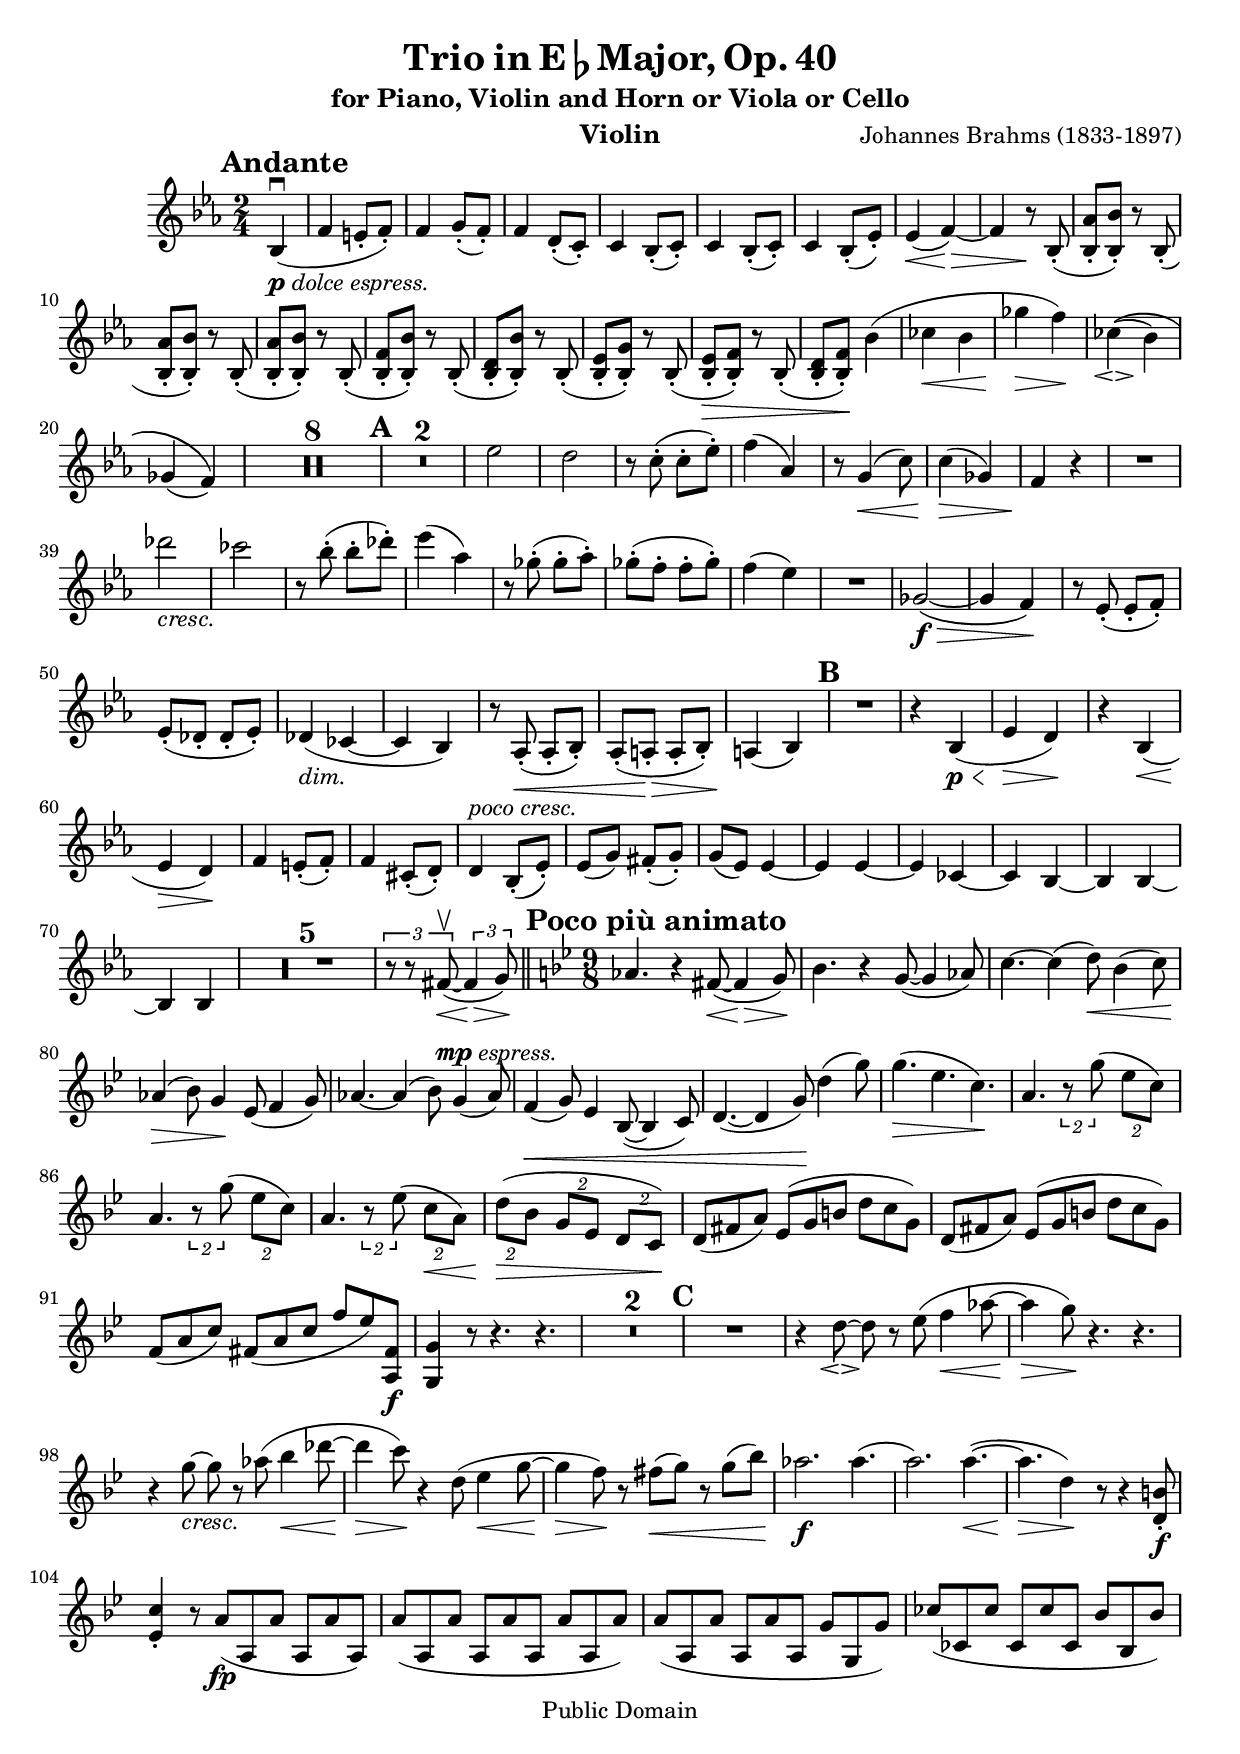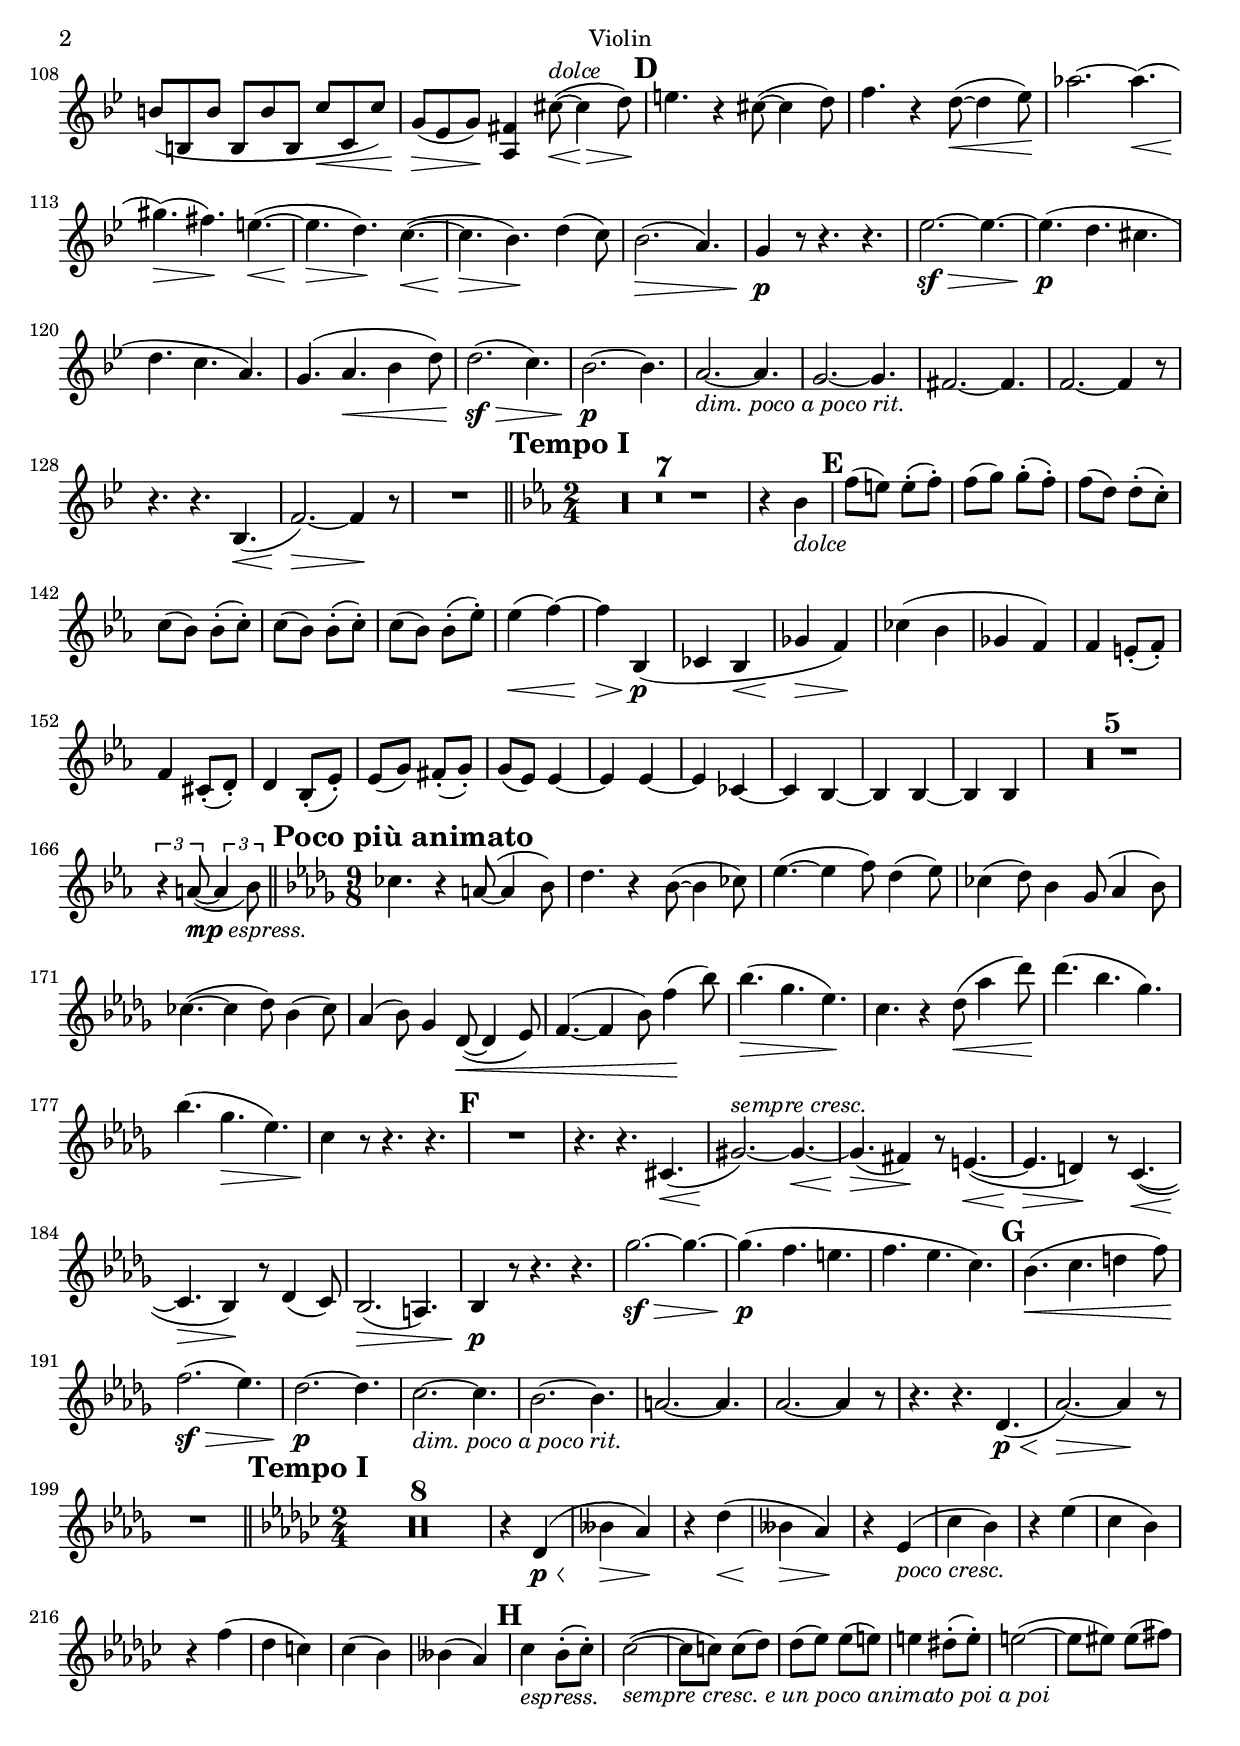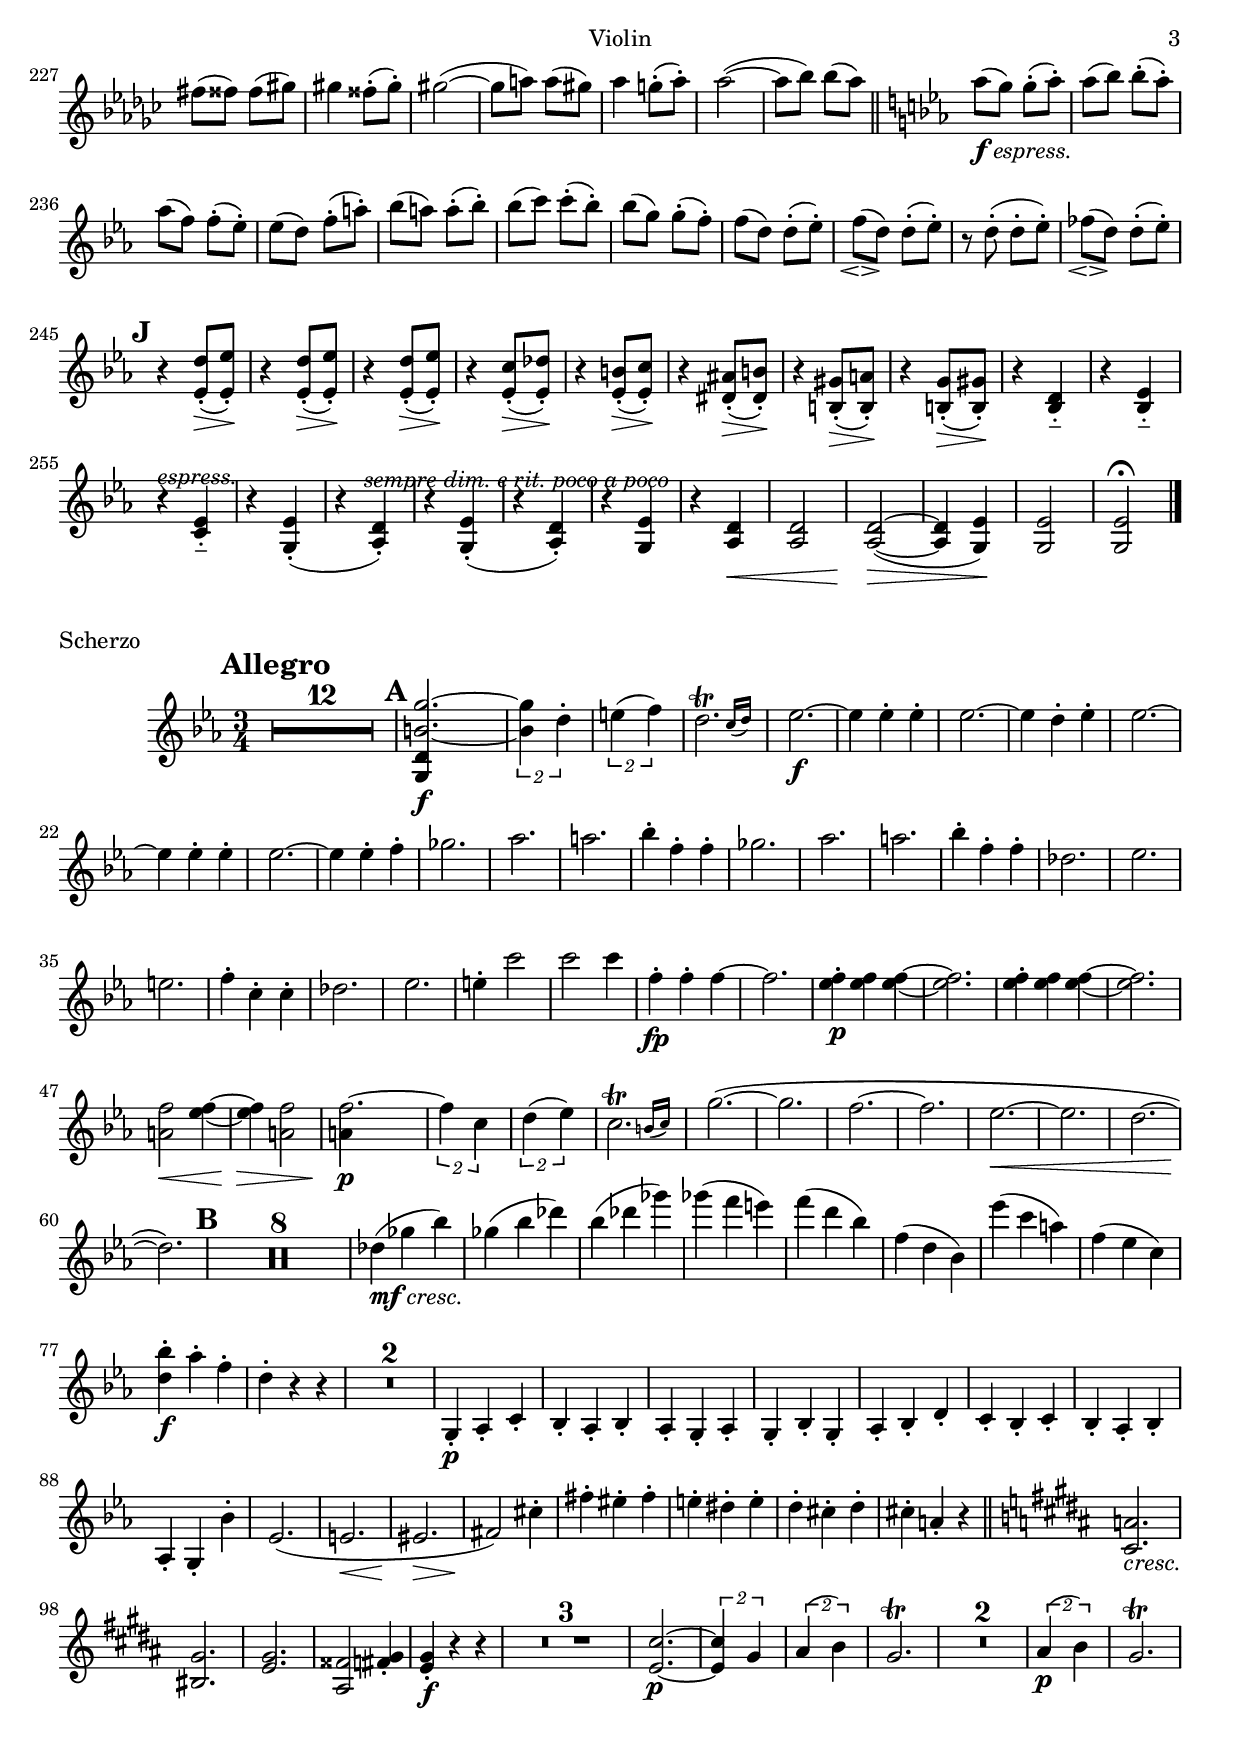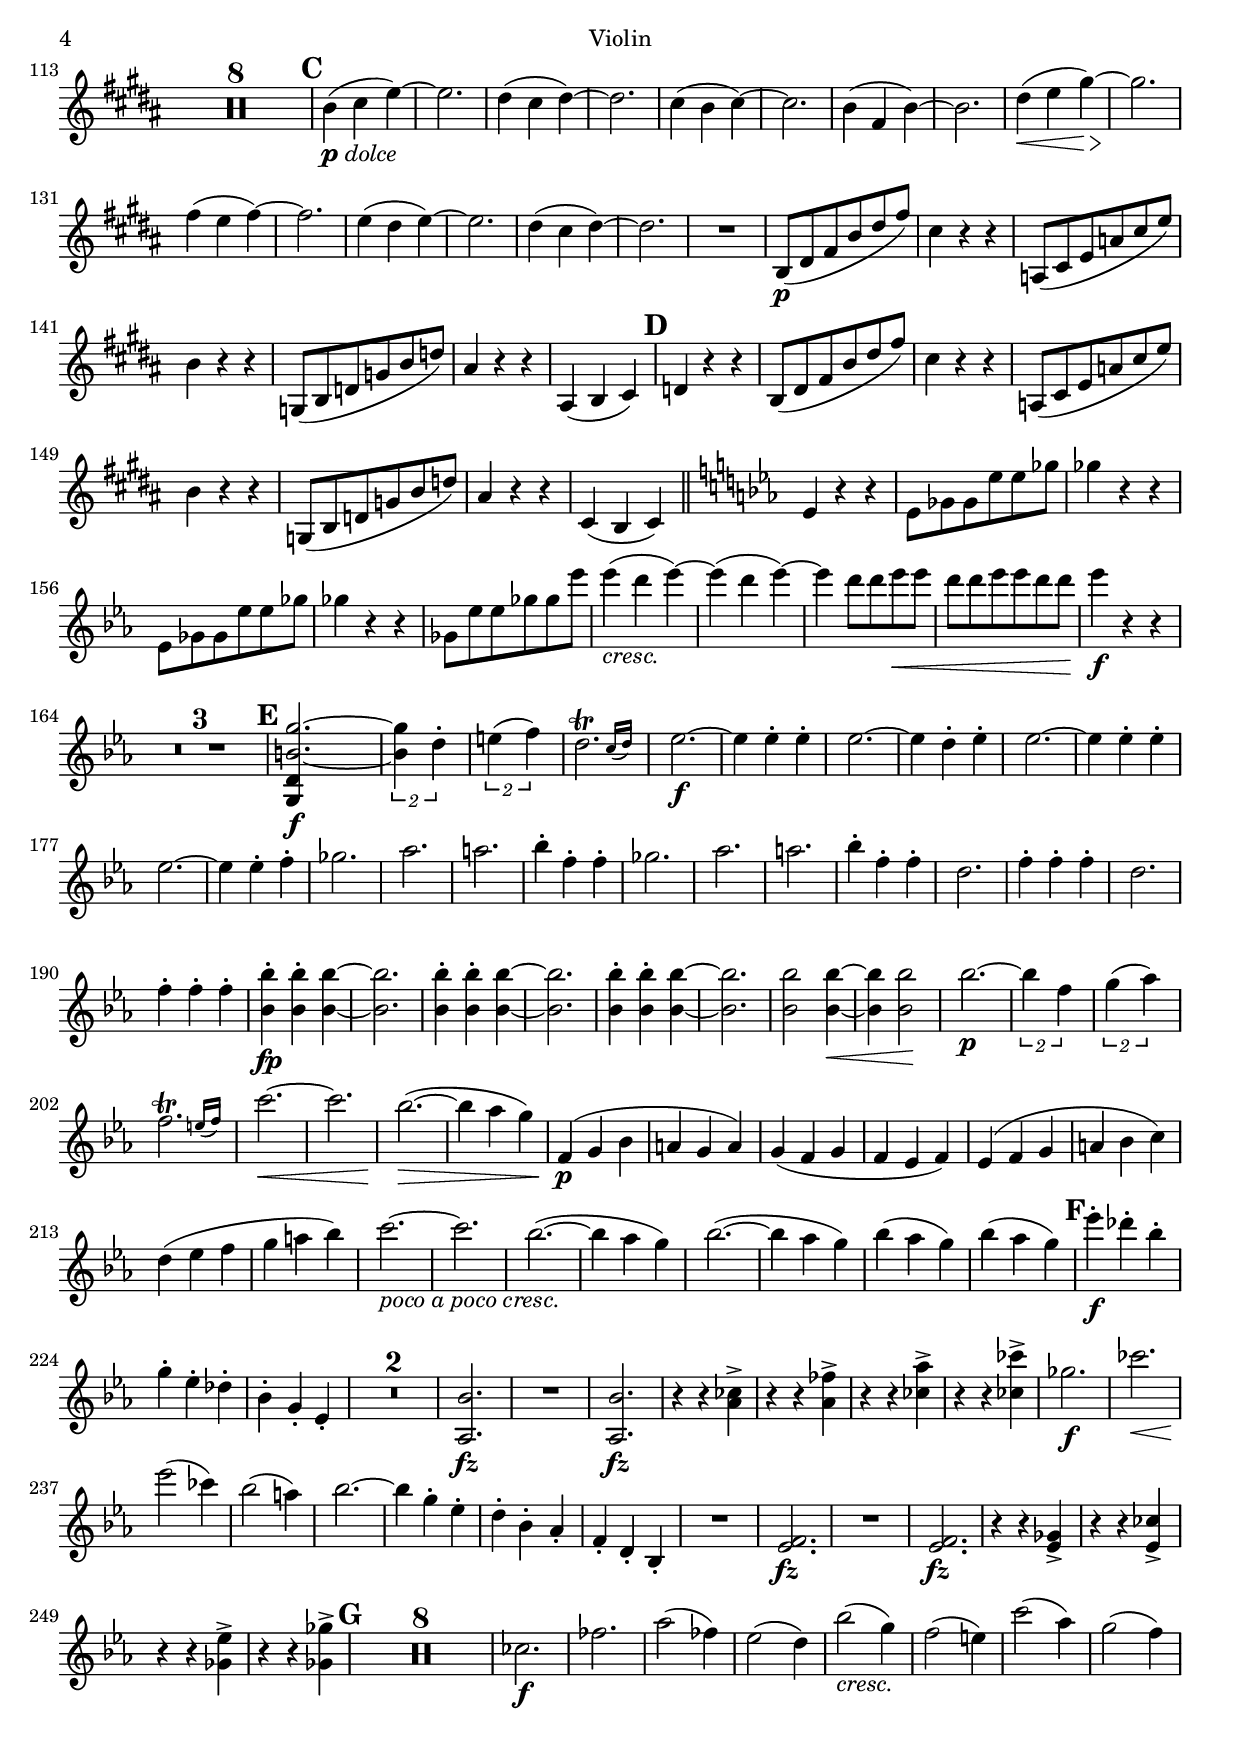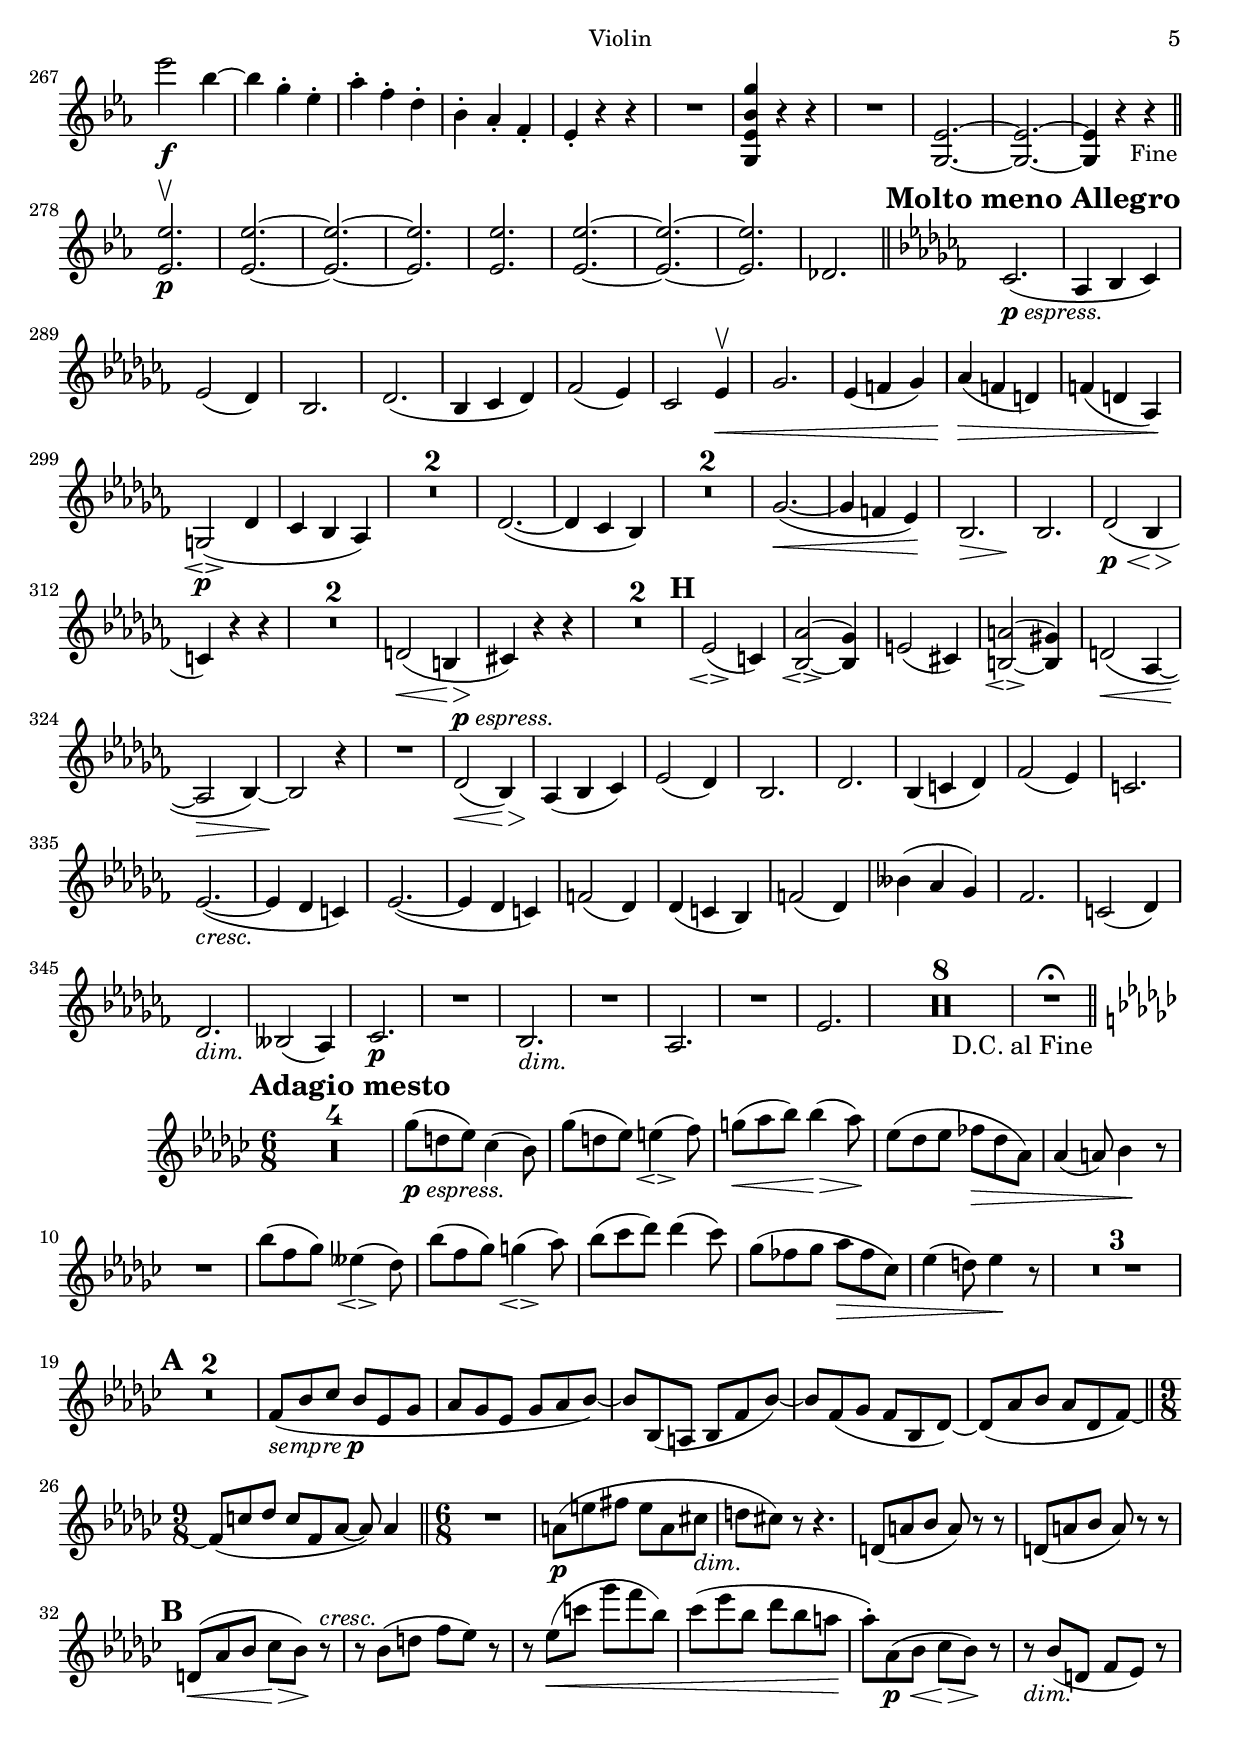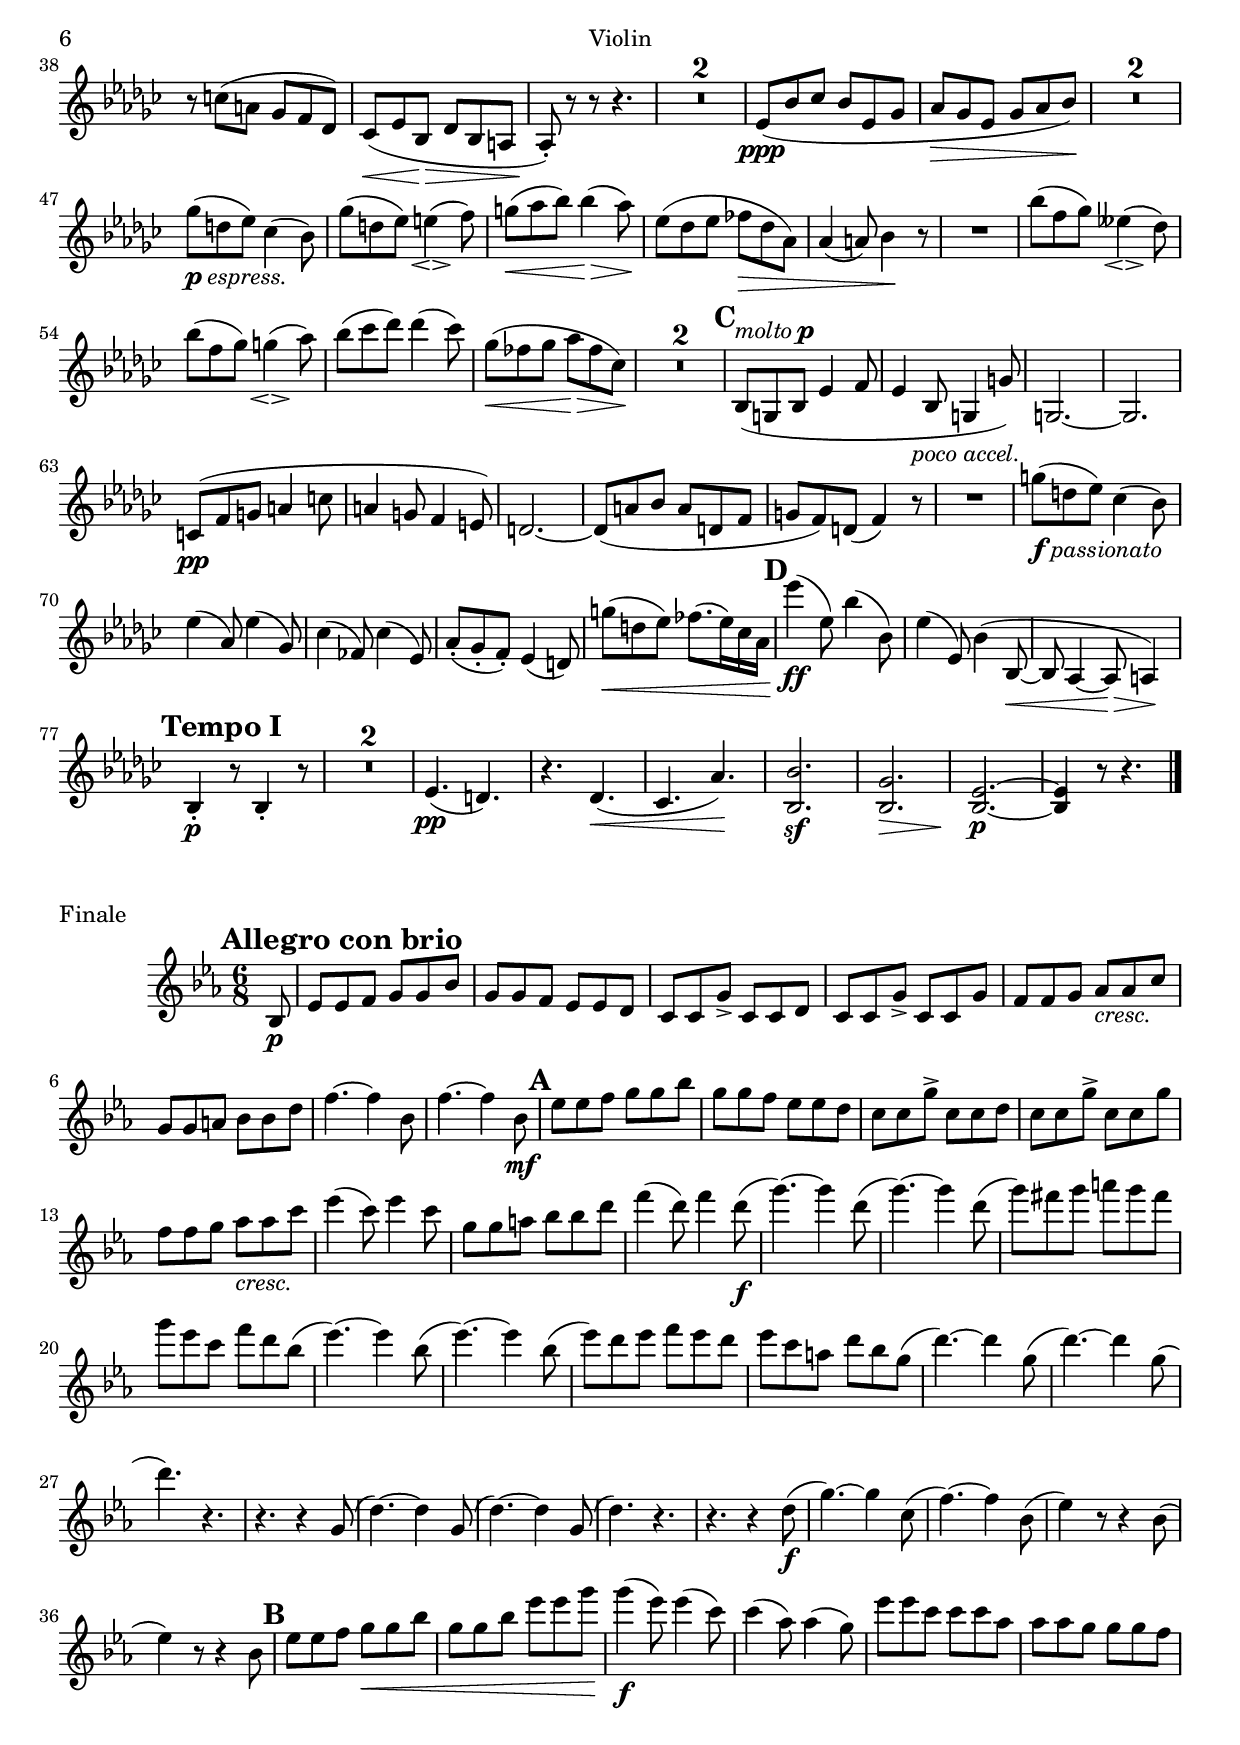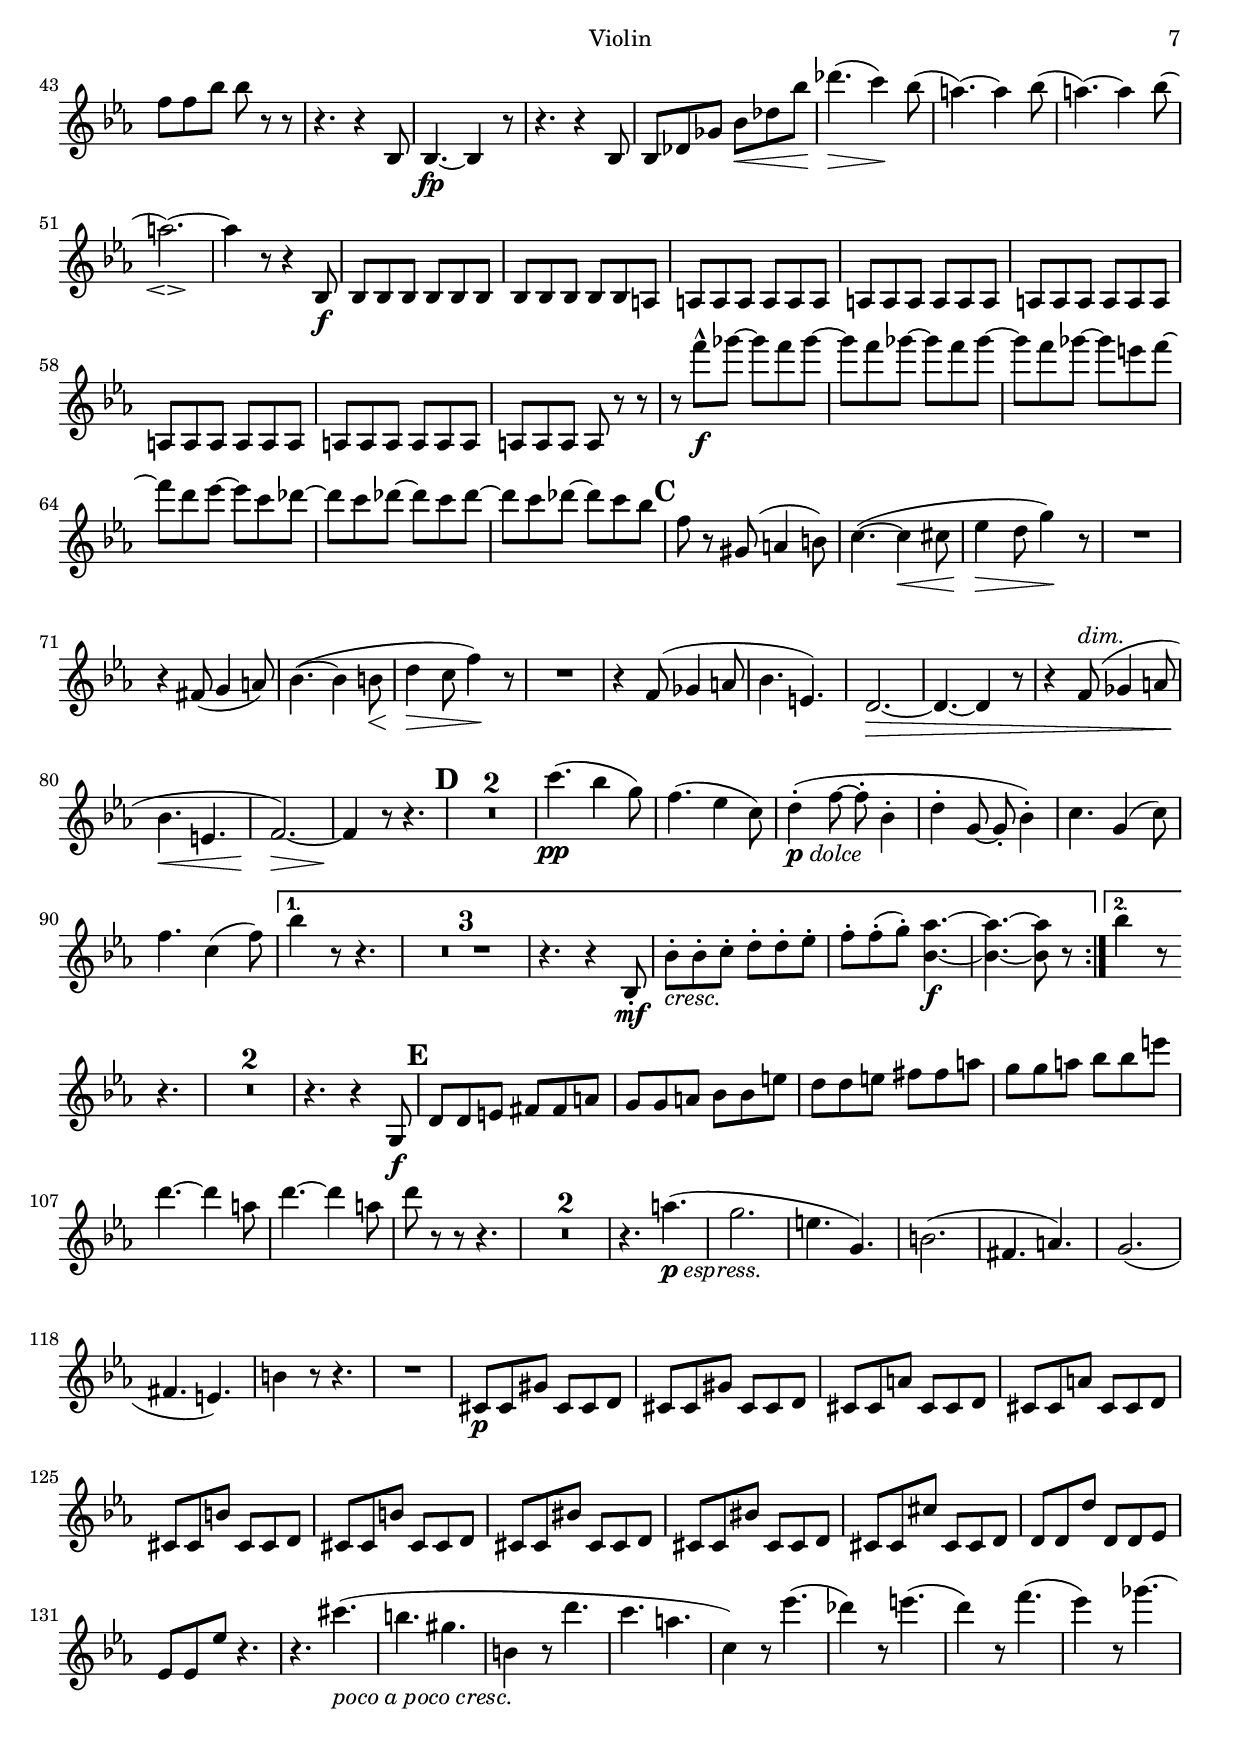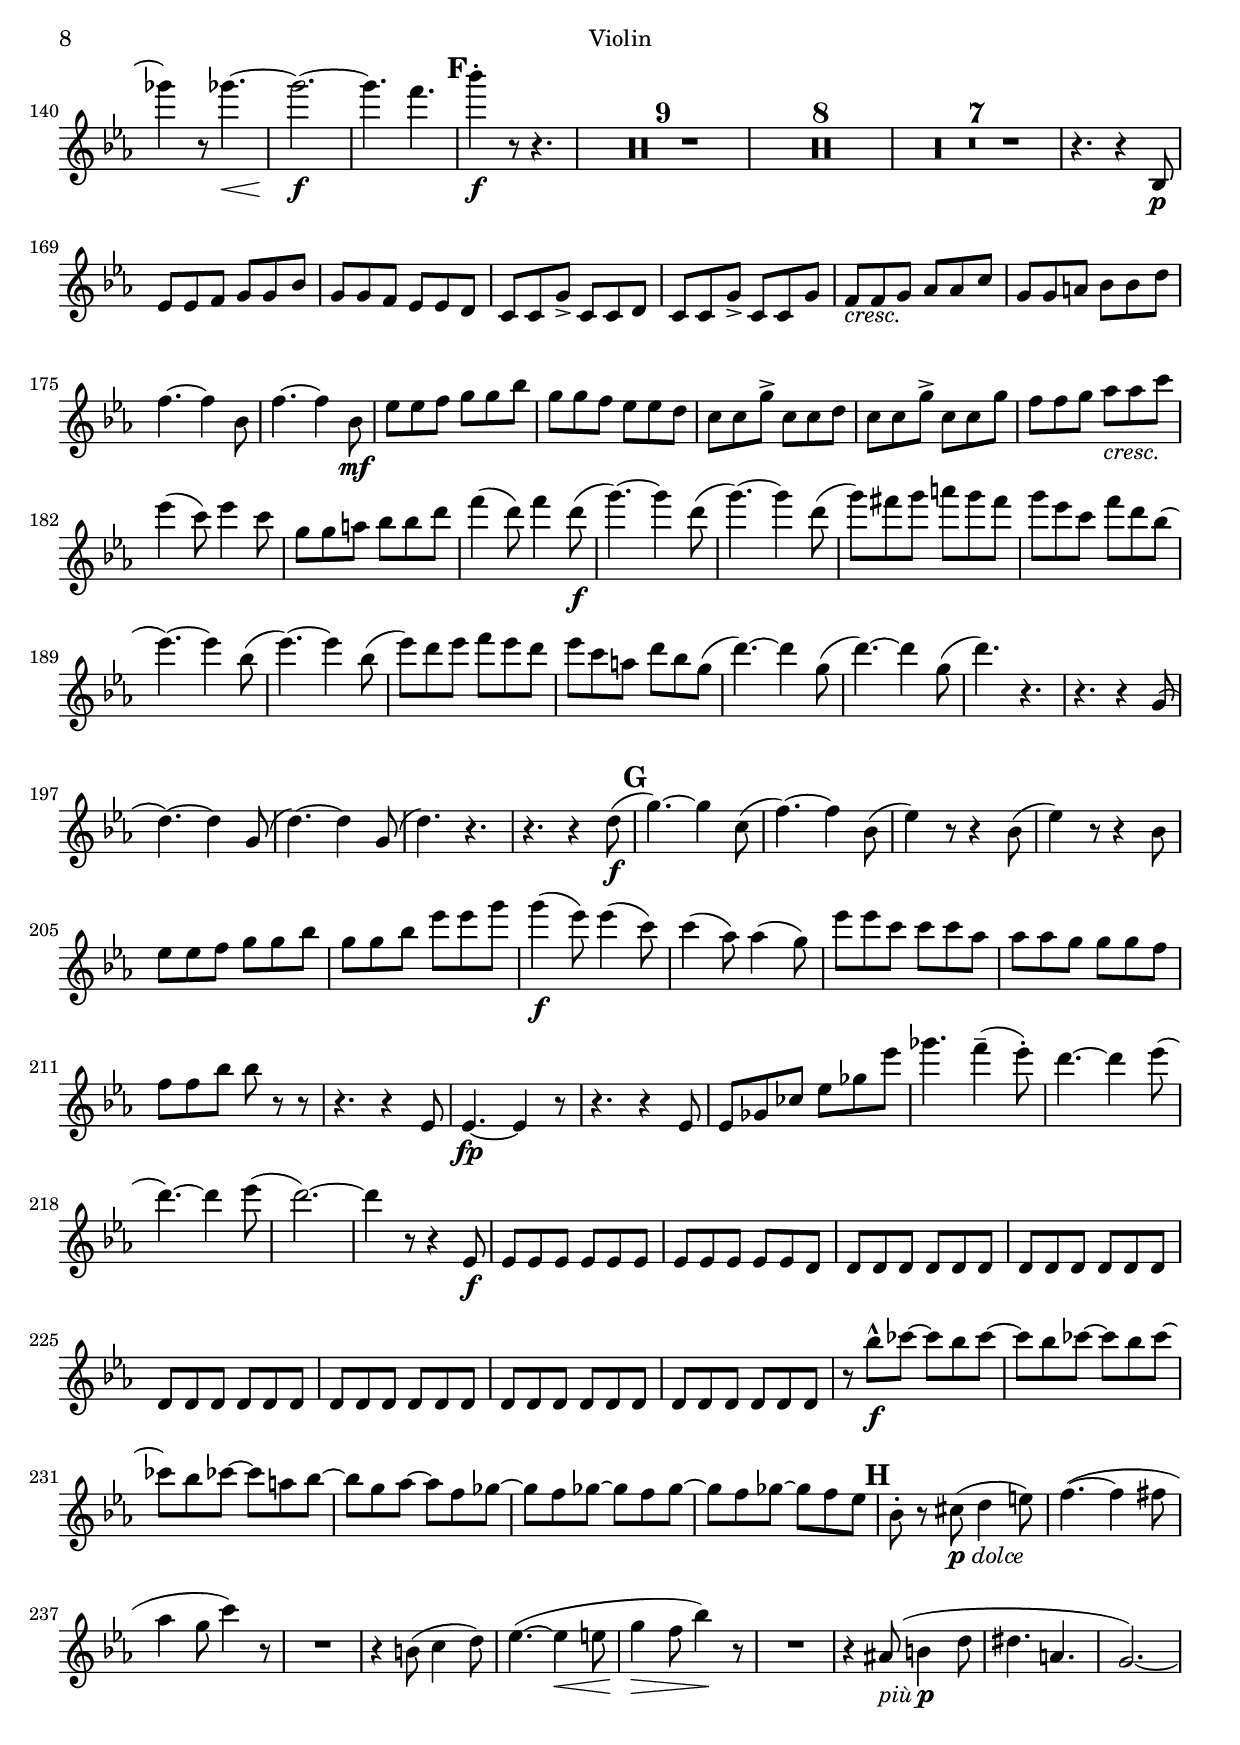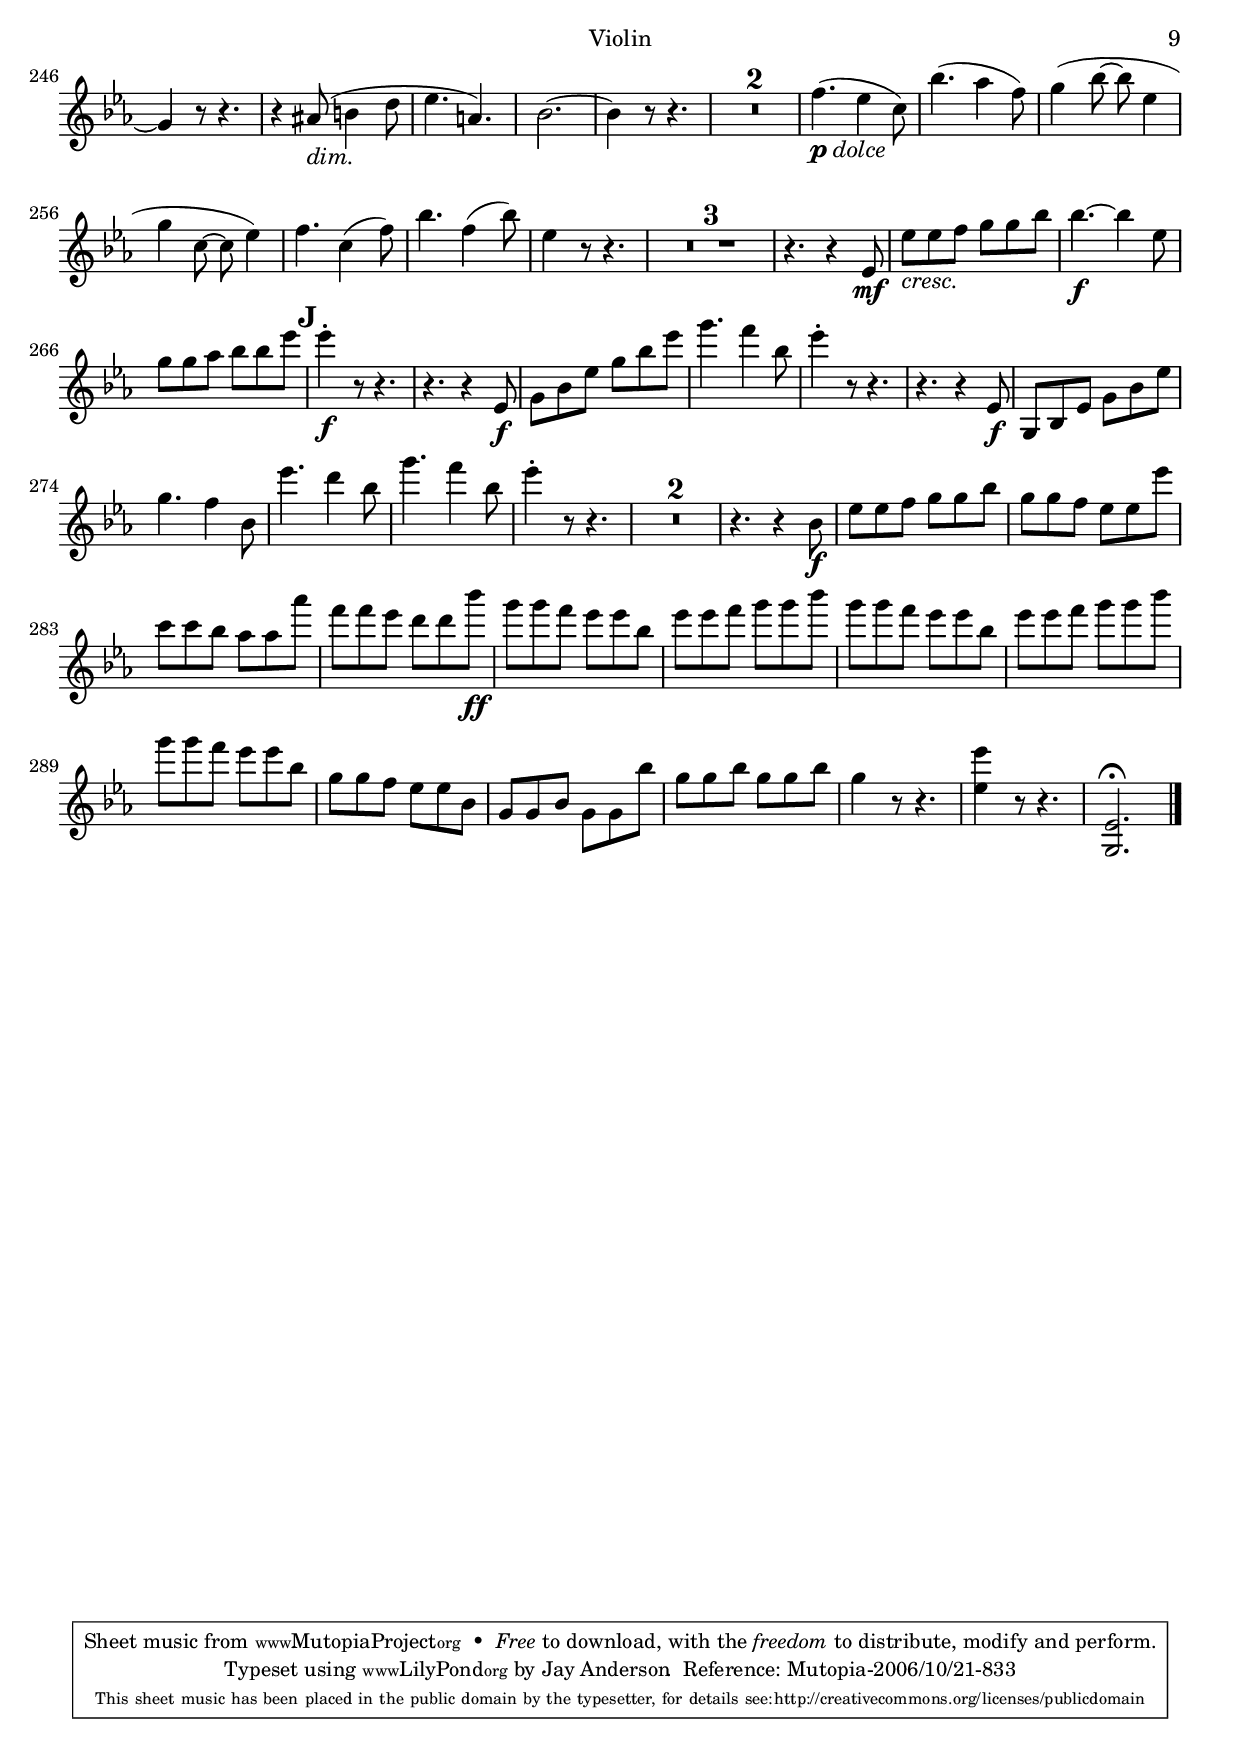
\version "2.9.24"

\include "defs.lyi"

violinMvtI = \relative c'
{
  \key ees \major
  \once \override Score.RehearsalMark #'padding = #1.8
  \partial 4 bes4(\downbow_\mPDolceEspr |
  f' e8-.( f-.) |
  f4 g8-.( f-.) |
  f4 d8-.( c-.) |
  \repeat unfold 2 {c4 bes8-.( c-.) |}
  c4 bes8-.( ees-.) |
  ees4(\< f4~)\> |
  f4 r8\! bes,8-.( |
  <aes' bes,>-. <bes bes,>-.) r8 bes,-.( |
  <aes' bes,>-. <bes bes,>-.) r8 bes,-.( |
  <aes' bes,>-. <bes bes,>-.) r8 bes,-.( |
  <f' bes,>-. <bes bes,>-.) r8 bes,-.( |
  <d bes>-. <bes' bes,>-.) r8 bes,-.( |
  <ees bes>-. <g bes,>-.) r8 bes,-.( |
  <ees bes>-.\> <f bes,>-.) r8 bes,-.( |
  <d bes>-. <f bes,>-.)\! bes4( |
  ces\< bes | ges'\> f)\! |
  ces(\(_\espressivo bes) | ges( f)\) |
  R2*8 |

  %A
  R2*2 |
  ees'2 | d |
  r8 c-.( c-. ees-.) |
  f4( aes,) |
  r8 g4(\< c8) |
  c4(\> ges4) |
  f4\! r |
  R2 |
  des''2_\mCresc | ces2 |
  r8 bes8-.( bes-. des-.) |
  ees4( aes,) |
  r8 ges-.( ges-. aes-.) |
  ges-.( f-. f-. ges-.) |
  f4( ees) |
  R2 |
  ges,2~(\f\> | ges4 f4)\! |
  r8 ees-.( ees-. f-.) |
  ees-.( des-. des-. ees-.) |
  des4(_\mDim ces~ | ces bes) |
  r8 aes-.(\< aes-. bes-.) |
  aes-.( a-.\> a-. bes-.) |
  a4(\! bes) |

  %B
  R2 |
  r4 bes(\p\< | ees\> d)\! |
  r4 bes(\< | ees\> d)\! |
  f e8-.( f-.) |
  f4 cis8-.( d-.) |
  d4^\mPocoCresc bes8-.( ees-.) |
  ees( g) fis-.( g-.) |
  g( ees) ees4~ |
  ees ees~ |
  ees ces~ |
  ces bes~ |
  bes bes~ |
  bes bes |
  R2*5 |
  \once \override TupletBracket #'direction = #UP
  \times 2/3 {r8 r
    \once \override TextScript #'extra-offset = #'(0.0 . -2.0)
    \once \override Script #'extra-offset = #'(0.0 . 1.3)
    fis'~(\<\upbow_\mMPEspr} \times 2/3 {fis4\> g8)\!} |

  \key bes \major
  %"Poco più animato"
  aes4. r4 fis8~(\< fis4\> g8)\! |
  bes4. r4 g8~( g4 aes8) |
  c4.~ c4( d8)\< bes4( c8) |
  aes4(\> bes8) g4\! ees8( f4 g8) |
  aes4.~ aes4( bes8) g4( aes8) |
  f4(\< g8) ees4 bes8~( bes4 c8) |
  d4.~( d4 g8)\! d'4( g8) |
  g4.(\> ees c)\! |
  \repeat unfold 2
  {
    a4. \times 3/2 {r8 g'(} \times 3/2 {ees c)} |
  }
  a4. \times 3/2 {r8 ees'(} \times 3/2 {c\< a)} |
  \times 3/2 {d8(\> bes}\times 3/2 {g ees} \times 3/2 {d c)\!} |
  \repeat unfold 2
  {
    d8( fis a) ees( g b d c g) |
  }
  f( a c) fis,( a c f ees) <fis, a,>\f |
  <g g,>4 r8 r4. r |
  R4.*3*2 |

  %C
  R4.*3 |
  r4 d'8~_\espressivo d r ees( f4\< aes8~ |
  aes4\> g8)\! r4. r |
  r4 g8~_\mCresc g r aes( bes4\< des8~ |
  des4\> c8)\! r4 d,8( ees4\< g8~ |
  g4\> f8)\! r fis8(\< g) r g( bes) |
  aes2.\f aes4.( |
  a2.) a4.~(\< |
  a\> d,4)\! r8 r4 <b d,>8-.\f |
  <c ees,>4-. r8 a(\fp a, a' a, a' a,) |
  a'( \repeat unfold 3 {a, a'} a, a') |
  a( a, a' a, a' a, g' g, g') |
  ces( ces, ces' ces, ces' ces, bes' bes, bes') |
  b( b, b' b, b' b, c'\< c, c') |
  g(\> ees g)\! <fis a,>4 cis'8~(\<^\mDolce cis4\> d8)\! |

  %D
  e4. r4 cis8~( cis4 d8) |
  f4. r4 d8~(\< d4 ees8)\! |
  aes2.~ aes4.(\< |
  gis)(\> fis)\! e~(\< |
  e\> d)\! c~(\< |
  c\> bes)\! d4( c8) |
  bes2.(\> a4.) |
  g4\p r8 r4. r |
  ees'2.~\sf\> ees4.~ |
  ees(\p d cis |
  d c a) |
  g( a\< bes4 d8) |
  d2.(\sf\> c4.) |
  bes2.~\p bes4. |
  a2.~_\mDimPocoRit a4. |
  g2.~ g4. |
  fis2.~ fis4. |
  f2.~ f4 r8 |
  r4. r bes,(\< |
  f'2.~)\> f4\! r8 |
  R4.*3 |

  \key ees \major
  \once \override Score.RehearsalMark #'padding = #2.2
  %"Tempo I"
  R2*7 |
  r4 bes_\mDolce |

  %E
  f'8( e) e-.( f-.) |
  f( g) g-.( f-.) |
  f( d) d-.( c-.) |
  c( bes) bes-.( c-.) |
  c( bes) bes-.( c-.) |
  c( bes) bes-.( ees-.) |
  ees4(\< f~) |
  f\> bes,,(\p |
  ces bes\< |
  ges'\> f)\! |
  ces'( bes |
  ges f) |
  f e8-.( f-.) |
  f4 cis8-.( d-.) |
  d4 bes8-.( ees-.) |
  ees8( g) fis-.( g-.) |
  g( ees) ees4~ |
  ees ees~ |
  ees ces~ |
  ces bes~ |
  bes bes~ |
  bes bes |
  R2*5 |
  \times 2/3 {r4 a'8~_(_\mMPEspr} \times 2/3 {a4 bes8)} |

  \key des \major
  %"Poco più animato"
  ces4. r4 a8~( a4 bes8) |
  des4. r4 bes8~( bes4 ces8) |
  ees4.~( ees4 f8) des4( ees8) |
  ces4( des8) bes4 ges8( aes4 bes8) |
  ces4.~( ces4 des8) bes4( ces8) |
  aes4( bes8) ges4 des8~(\< des4 ees8) |
  f4.~( f4 bes8) f'4(\! bes8) |
  bes4.(\> ges ees)\! |
  c r4 des8(\< aes'4 des8)\! |
  des4.( bes ges) |
  bes( ges\> ees) |
  c4\! r8 r4. r |

  %F
  R4.*3 |
  r4. r cis,(\< |
  gis'2.~)\!^\mSempreCresc gis4.~\< |
  gis(\> fis4)\! r8 e4.~(\< |
  e\> d4)\! r8 c4.~(\< |
  c\> bes4)\! r8 des4( c8) |
  bes2.(\> a4.) |
  bes4\p r8 r4. r |
  ges''2.~\sf\> ges4.~ |
  ges(\p f e |
  f ees c) |

  %G
  bes(\< c d4 f8) |
  f2.(\sf\> ees4.) |
  des2.~\p des4. |
  c2.~_\mDimPocoRit c4. |
  bes2.~ bes4. |
  a2.~ a4. |
  aes2.~ aes4 r8 |
  r4. r des,(\p\< |
  aes'2.~)\> aes4\! r8 |
  R4.*3 |

  \key ges \major
  \once \override Score.RehearsalMark #'padding = #2.2
  %"Tempo I"
  R2*8 |
  r4 des,(\p\< | beses'\> aes)\! |
  r des(\< | beses\> aes)\! |
  r ees(_\mPocoCresc | ces' bes) |
  r ees( | ces bes) |
  r f'( | des c) |
  ces( bes) |
  beses( aes) |

  %H
  ces4_\mEspr bes8-.( ces-.) |
  ces2~(_\mSempreCrescAnimato |
  ces8 c) c( des) |
  des( ees) ees( e) |
  e4 dis8-.( e-.) |
  e2~( |
  e8 eis) eis( fis) |
  fis( fisis) fisis( gis) |
  gis4 fisis8-.( gis-.) |
  gis2~( |
  gis8 a) a( gis) |
  aes4 g8-.( aes-.) |
  aes2~( |
  aes8 bes) bes( aes) |

  \key ees \major
  aes8(_\mFEspr g) g-.( aes-.) |
  aes( bes) bes-.( aes-.) |
  aes( f) f-.( ees-.) |
  ees( d) f-.( a-.) |
  bes( a) a-.( bes-.) |
  bes( c) c-.( bes-.) |
  bes( g) g-.( f-.) |
  f( d) d-.( ees-.) |
  f(_\espressivo d) d-.( ees-.) |
  r d-.( d-. ees-.) |
  fes(_\espressivo d) d-.( ees-.) |

  %I
  \once \override TextScript #'extra-offset = #'(0.0 . -3.7)
  r4_\mEspr <d ees,>8-.(\> <ees ees,>-.)\! |
  r4 <d ees,>8-.(\> <ees ees,>-.)\! |
  \once \override TextScript #'extra-offset = #'(0.0 . -3.7)
  r4_\mSempreDimRitPoco <d ees,>8-.(\> <ees ees,>-.)\! |
  r4 <c ees,>8-.(\> <des ees,>-.)\! |
  r4 <b ees,>8-.(\> <c ees,>-.)\! |
  r4 <ais dis,>8-.(\> <b dis,>-.)\! |
  r4 <gis b,>8-.(\> <a b,>-.)\! |
  r4 <g b,>8-.(\> <gis b,>-.)\! |
  r4 <d bes>-_ |
  r4 <ees bes>-_ |
  r4 <ees c>-_ |
  \repeat unfold 2 {r4 <ees g,>-.( | r4 <d aes>-.) |}
  r <ees g,> |
  r <d aes>\< |
  <d aes>2 |
  <d aes>~(\> |
  <d aes>4 <ees g,>)\! |
  <ees g,>2 |
  <ees g,>\fermata |
}


\include "defs.lyi"

violinMvtII = \relative c'''
{
  \key ees \major
  \once \override Score.RehearsalMark #'padding = #2.8
  R2.*12 |

  %A
  << <g b,>2.~ <d, g,>4\f >> |
  \times 3/2 {<g' b,>4 d-.} |
  \times 3/2 {e( f)} |
  \afterGrace d2.\trill {c16[( d])} |
  ees2.~\f | ees4 ees-. ees-. |
  ees2.~ | ees4 d-. ees-. |
  ees2.~ | ees4 ees-. ees-. |
  ees2.~ | ees4 ees-. f-. |
  \repeat unfold 2
  {
    ges2. | aes | a |
    bes4-. f-. f-. |
  }
  des2. | ees e |
  f4-. c-. c-. |
  des2. | ees |
  e4-. c'2 | c c4 |
  f,4-.\fp f-. f~ | f2. |
  <f ees>4-.\p <f ees> <f ees>~ | <f ees>2. |
  <f ees>4-. <f ees> <f ees>~ | <f ees>2. |
  <f a,>2\< <f ees>4~ | <f ees>\> <f a,>2 |
  << f2.~ a,4\p >> |
  \times 3/2 {f'4 c} |
  \times 3/2 {d( ees)} |
  \afterGrace c2.\trill {b16[( c])} |
  g'2.~( | g | f~ | f | ees~\< | ees | d~ | d)\! |

  %B
  R2.*8 |
  des4(_\mMFCresc ges bes) |
  ges( bes des) |
  bes( des ges) |
  ges( f e) |
  f( d bes) |
  f( d bes) |
  ees'( c a) |
  f( ees c) |
  <bes' d,>-.\f aes-. f-. |
  d-. r r |
  R2.*2 |
  g,,4-.\p aes-. c-. |
  bes-. aes-. bes-. |
  aes-. g-. aes-. |
  g-. bes-. g-. |
  aes-. bes-. d-. |
  c-. bes-. c-. |
  bes-. aes-. bes-. |
  aes-. g-. bes'-. |
  ees,2.( | e\< | eis\> | fis2)\! cis'4-. |
  fis-. eis-. fis-. |
  e-. dis-. e-. |
  d-. cis-. d-. |
  cis-. a-. r |

  \key b \major
  <a cis,>2._\mCresc |
  <gis bis,> |
  <gis e> |
  <fisis ais,>2 <gis fis>4-. |
  <gis e>4-.\f r r |
  R2.*3 |
  <cis e,>2.~\p |
  \times 3/2 {<cis e,>4 gis} |
  \times 3/2 {ais( b)} |
  gis2.\trill |
  R2.*2 |
  \times 3/2 {ais4(\p b)} |
  gis2.\trill |
  R2.*8 |

  %C
  b4(_\mPDolce cis e~) | e2. |
  dis4( cis dis~) | dis2. |
  cis4( b cis~) | cis2. |
  b4( fis b~) | b2. |
  dis4(\< e gis~)\> | gis2.\! |
  fis4( e fis~) | fis2. |
  e4( dis e~) | e2. |
  dis4( cis dis~) | dis2. |
  R2. |
  b,8(\p dis fis b dis fis) | cis4 r r |
  a,8( cis e a cis e) | b4 r r |
  g,8( b d g b d) | ais4 r r |
  ais,( b cis) |

  %D
  d4 r r |
  b8( dis fis b dis fis) | cis4 r r |
  a,8( cis e a cis e) | b4 r r |
  g,8( b d g b d) | ais4 r r |
  cis,( b cis) |

  \key ees \major
  ees4 r r |
  \repeat unfold 2
  {
    ees8 ges ges ees' ees ges | ges4 r r |
  }
  ges,8 ees' ees ges ges ees' |
  ees4(_\mCresc d ees~) | ees( d ees~) |
  ees d8 d ees\< ees |
  d d ees ees d d | ees4\f r r |
  R2.*3 |

  %E
  << <g, b,>2.~ <d, g,>4\f >> |
  \times 3/2 {<g' b,>4 d-.} |
  \times 3/2 {e( f)} |
  \afterGrace d2.\trill {c16[( d])} |
  ees2.~\f | ees4 ees-. ees-. |
  ees2.~ | ees4 d-. ees-. |
  ees2.~ | ees4 ees-. ees-. |
  ees2.~ | ees4 ees-. f-. |
  \repeat unfold 2
  {
    ges2. | aes | a |
    bes4-. f-. f-. |
  }
  \repeat unfold 2
  {
    d2. |
    f4-. f-. f-. |
  }
  <bes bes,>4-.\fp <bes bes,>-. <bes bes,>~ | <bes bes,>2. |
  \repeat unfold 2
  {
    <bes bes,>4-. <bes bes,>-. <bes bes,>~ | <bes bes,>2. |
  }
  <bes bes,>2 <bes bes,>4~\< | <bes bes,> <bes bes,>2\! |
  bes2.~\p |
  \times 3/2 {bes4 f} |
  \times 3/2 {g( aes)} |
  \afterGrace f2.\trill {e16[( f])} |
  c'2.~\< | c |
  bes2.~(\> | bes4 aes g) |
  f,4(\p g bes | a g a) |
  g( f g | f ees f) |
  ees( f g | a bes c) |
  d( ees f | g a bes) |
  c2.~_\mPocoAPocoCresc | c |
  bes2.~( | bes4 aes g) |
  bes2.~( | bes4 aes g) |
  bes( aes g) |
  bes( aes g) |
  
  %F
  ees'4-.\f des-. bes-. |
  g-. ees-. des-. |
  bes-. g-. ees-. |
  R2.*2 |
  <bes' aes,>2.\fz |
  R2. |
  <bes aes,>2.\fz |
  r4 r <ces aes>-> |
  r r <fes aes,>-> |
  r r <aes ces,>-> |
  r r <ces ces,>-> |
  ges2.\f |
  ces\< |
  ees2(\! ces4) |
  bes2( a4) |
  bes2.~ |
  bes4 g-. ees-. |
  d-. bes-. aes-. |
  f-. d-. bes-. |
  \repeat unfold 2
  {
    R2. |
    <f' ees>2.\fz |
  }
  r4 r <ges ees>-> |
  r r <ces ees,>-> |
  r r <ees ges,>-> |
  r r <ges ges,>-> |

  %G
  R2.*8 |
  ces,2.\f |
  fes |
  aes2( fes4) |
  ees2( d4) |
  bes'2(_\mCresc g4) |
  f2( e4) |
  c'2( aes4) |
  g2( f4) |
  ees'2\f bes4~ |
  bes g-. ees-. |
  aes-. f-. d-. |
  bes-. aes-. f-. |
  ees-. r r |
  R2. |
  <g' bes, ees, g,>4 r r |
  R2. |
  <ees, g,>2.~ | <ees g,>~ |
  <ees g,>4 r r |
  %fine

  <ees' ees,>2.\upbow\p |
  <ees ees,>~ | <ees ees,>~ | <ees ees,> |
  <ees ees,> |
  <ees ees,>~ | <ees ees,>~ | <ees ees,> |
  des, |

  \key ces \major
  ces2.(_\mPEspr |
  aes4 bes ces) |
  ees2( des4) |
  bes2. |
  des2.( |
  bes4 ces des) |
  fes2( ees4) |
  ces2 ees4\upbow\< |
  ges2. |
  ees4( f ges) |
  aes(\> f d) |
  f( d aes)\! |
  g2(\p\espressivo des'4 |
  ces bes aes) |
  R2.*2 |
  des2.~( | des4 ces bes) |
  R2.*2 |
  ges'2.~(\< | ges4 f ees)\! |
  bes2.\> | bes\! |
  des2(\p\< bes4\> | c4)\! r r |
  R2.*2 |
  d2(\< b4\> | cis)\! r r |
  R2.*2 |

  %H
  ees2(\espressivo c4) |
  <aes' bes,>2~^(\espressivo <ges bes,>4) |
  e2( cis4) |
  <a' b,>2~^(\espressivo <gis b,>4) |
  d2(\< aes4~ | aes2\> bes4~) | bes2\! r4 |
  R2. |
  des2(^\mPEspr\< bes4)\> |
  aes4(\! bes ces) |
  ees2( des4) |
  bes2. |
  des |
  bes4( c des) |
  fes2( ees4) |
  c2. |
  ees~(_\mCresc | ees4 des c) |
  ees2.~( | ees4 des c) |
  f2( des4) |
  des( c bes) |
  f'2( des4) |
  beses'( aes ges) |
  fes2. |
  c2( des4) |
  des2._\mDim |
  beses2( aes4) |
  ces2.\p |
  R2. |
  bes2._\mDim |
  R2. |
  aes2. |
  R2. |
  ees'2. |
  R2.*8 |
  R2.^\fermataMarkup |
  %d.c.
  \key ges \major
}


\include "defs.lyi"

violinMvtIII = \relative c'''
{
  \key ges \major
  \once \override Score.RehearsalMark #'padding = #2.8
  R2.*4 |
  ges8(_\mPEspr d ees) ces4( bes8) |
  ges'( d ees) e4(_\espressivo f8) |
  g8(\< aes bes) bes4(\> aes8)\! |
  ees8( des ees fes\> des aes) |
  aes4( a8) bes4\! r8 |
  R2. |
  bes'8( f ges) eeses4(_\espressivo des8) |
  bes'8( f ges) g4(_\espressivo aes8) |
  bes8( ces des) des4( ces8) |
  ges8( fes ges aes\> fes ces) |
  ees4( d8) ees4\! r8 |
  R2.*3 |

  %A
  R2.*2 |
  f,8(_\mSempreP bes ces bes ees, ges |
  aes ges ees ges aes bes~) |
  bes bes,( a bes f' bes~) |
  bes f( ges f bes, des~) |
  des( aes' bes aes des, f~) |
  f( c' des c f, aes~ aes) aes4 |
  R2. |
  a8(\p e' fis e a, cis_\mDim |
  d cis) r r4. |
  \repeat unfold 2 {d,8( a' bes a) r r |}

  %B
  d,(\< aes' bes ces\> bes)\! r^\mCresc |
  r bes( d f ees) r |
  r8 ees(\< c' ges' f bes,) |
  ces( ees bes des bes a\! |
  aes-.) aes,(\p\< bes ces\> bes)\! r |
  r_\mDim bes( d, f ees) r |
  r c'( a ges f des) |
  ces(\< ees bes\> des bes a |
  aes-.)\! r r r4. |
  R2.*2 |
  ees'8(\ppp bes' ces bes ees, ges |
  aes\> ges ees ges aes bes)\! |
  R2.*2 |
  ges'8(_\mPEspr d ees) ces4( bes8) |
  ges'( d ees) e4(_\espressivo f8) |
  g8(\< aes bes) bes4(\> aes8)\! |
  ees8( des ees fes\> des aes) |
  aes4( a8) bes4\! r8 |
  R2. |
  bes'8( f ges) eeses4(_\espressivo des8) |
  bes'8( f ges) g4(_\espressivo aes8) |
  bes8( ces des) des4( ces8) |
  ges8(\< fes ges aes\> fes ces)\! |
  R2.*2 |

  %C
  bes,8(^\mMoltoP g bes ees4 f8 |
  ees4 bes8 g4 g'8) |
  g,2.~ | g |
  c8(\pp f g a4 c8 |
  a4 g8 f4 e8) |
  d2.~ |
  d8( a' bes a d, f |
  g f) d( f4) r8^\mPocoAccel |
  R2. |
  g'8(_\mFPassionato d ees) ces4( bes8) |
  ees4( aes,8) ees'4( ges,8) |
  ces4( fes,8) ces'4( ees,8) |
  aes-.( ges-. f-.) ees4( d8) |
  g'(\< d ees) fes8.( ees16) ces aes\! |

  %D
  ees''4(\ff ees,8) bes'4( bes,8) |
  ees4( ees,8) bes'4( bes,8~\< |
  bes aes4~ aes8\> a4)\! |
  bes4-.\p r8 bes4-. r8 |
  R2.*2 |
  ees4.(\pp d) |
  r des(\< |
  ces aes')\! |
  <bes bes,>2.\sf |
  <ges bes,>\> |
  <ees bes>~\p |
  <ees bes>4 r8 r4. |
}


\include "defs.lyi"

violinMvtIV = \relative c'
{
  \key ees \major
  \repeat volta 2
  {
    \partial 8 bes8\p |
    ees ees f g g bes |
    g g f ees ees d |
    c c g'-> c, c d |
    c c g'-> c, c g' |
    f f g aes_\mCresc aes c |
    g g a bes bes d |
    f4.~ f4 bes,8 |
    f'4.~ f4 bes,8\mf |

    %A
    ees ees f g g bes |
    g g f ees ees d |
    c c g'-> c, c d |
    c c g'-> c, c g' |
    f f g aes_\mCresc aes c |
    ees4( c8) ees4 c8 |
    g8 g a bes bes d |
    f4( d8) f4 d8(\f |
    g4.~) g4 d8( |
    g4.~) g4 d8( |
    g) fis g a g fis |
    g ees c f d bes( |
    ees4.~) ees4 bes8( |
    ees4.~) ees4 bes8( |
    ees8) d ees f ees d |
    ees c a d bes g( |
    d'4.~) d4 g,8( |
    d'4.~) d4 g,8( |
    d'4.) r |
    r r4 g,,8( |
    d'4.~) d4 g,8( |
    d'4.~) d4 g,8( |
    d'4.) r |
    r r4 d8(\f |
    g4.~) g4 c,8( |
    f4.~) f4 bes,8( |
    ees4) r8 r4 bes8( |
    ees4) r8 r4 bes8 |

    %B
    ees ees f g\< g bes |
    g g bes ees ees g\! |
    g4(\f ees8) ees4( c8) |
    c4( aes8) aes4( g8) |
    ees' ees c c c aes |
    aes aes g g g f |
    f f bes bes r r |
    r4. r4 bes,,8 |
    bes4.~\fp bes4 r8 |
    r4. r4 bes8 |
    bes des ges bes\< des bes' |
    des4.(\> c4)\! bes8( |
    a4.~) a4 bes8( |
    a4.~) a4 bes8( |
    a2.~)_\espressivo |
    a4 r8 r4 bes,,8\f |
    bes bes bes bes bes bes |
    bes bes bes bes bes a |
    \repeat unfold 5 {a a a a a a |}
    a a a a r r |
    r f'''-^\f ges~ ges f ges~ |
    ges f ges~ ges f ges~ |
    ges f ges~ ges e f~ |
    f d ees~ ees c des~ |
    des c des~ des c des~ |
    des c des~ des c bes |

    %C
    f r gis,( a4 b8) |
    c4.~( c4\< cis8 |
    ees4\> d8 g4)\! r8 |
    R2. |
    r4 fis,8( g4 a8) |
    bes4.~( bes4 b8\< |
    d4\> c8 f4)\! r8 |
    R2. |
    r4 f,8( ges4 a8 |
    bes4. e,) |
    d2.~\> |
    d4.~ d4 r8 |
    r4 f8(^\mDim ges4 a8 |
    bes4.\< e, |
    f2.~)\> |
    f4\! r8 r4. |

    %D
    R2.*2 |
    c''4.(\pp bes4 g8)
    f4.( ees4 c8) |
    d4-.(_\mPDolce f8~ f-. bes,4-. |
    d-. g,8~ g-. bes4-.) |
    c4. g4( c8) |
    f4. c4( f8) |
  }
  \alternative
  {
    {
      bes4 r8 r4. |
      R2.*3 |
      r4. r4 bes,,8-.\mf |
      bes'-._\mCresc bes-. c-. d-. d-. ees-. |
      f8-. f-.( g-.) <aes bes,>4.~\f
      \partial 8*5 <aes bes,>~ <aes bes,>8 r
    }
    {
      bes4 r8
    }
  }
  r4. |
  R2.*2 |
  r4. r4 g,,8\f |

  %E
  d' d e fis fis a |
  g g a bes bes e |
  d d e fis fis a |
  g g a bes bes e |
  d4.~ d4 a8 |
  d4.~ d4 a8 |
  d8 r r r4. |
  R2.*2 |
  r4. a(_\mPEspr |
  g2. |
  e4. g,) |
  b2.( |
  fis4. a) |
  g2.( |
  fis4. e) |
  b'4 r8 r4. |
  R2. |
  cis,8\p cis gis' cis, cis d |
  cis8 cis gis' cis, cis d |
  \repeat unfold 2 {cis8 cis a' cis, cis d |}
  \repeat unfold 2 {cis8 cis b' cis, cis d |}
  \repeat unfold 2 {cis8 cis bis' cis, cis d |}
  cis8 cis cis' cis, cis d |
  d d d' d, d ees |
  ees ees ees' r4. |
  r cis'(_\mPocoAPocoCresc |
  b gis |
  b,4 r8 d'4.( |
  c a |
  c,4) r8 ees'4.( |
  des4) r8 e4.( |
  d4) r8 f4.( |
  ees4) r8 ges4.~ |
  ges4 r8 ges4.~\< |
  ges2.~\f |
  ges4. f |

  %F
  bes4-.\f r8 r4. |
  R2.*9 |
  R2.*8 |
  R2.*7 |
  r4. r4 bes,,,8\p |
  ees ees f g g bes |
  g g f ees ees d |
  c c g'-> c, c d |
  c c g'-> c, c g' |
  f_\mCresc f g aes aes c |
  g g a bes bes d |
  f4.~ f4 bes,8 |
  f'4.~ f4 bes,8\mf |
  ees ees f g g bes |
  g g f ees ees d |
  c c g'-> c, c d |
  c c g'-> c, c g' |
  f f g aes_\mCresc aes c |
  ees4( c8) ees4 c8 |
  g8 g a bes bes d |
  f4( d8) f4 d8(\f |
  g4.~) g4 d8( |
  g4.~) g4 d8( |
  g) fis g a g fis |
  g ees c f d bes( |
  ees4.~) ees4 bes8( |
  ees4.~) ees4 bes8( |
  ees8) d ees f ees d |
  ees c a d bes g( |
  d'4.~) d4 g,8( |
  d'4.~) d4 g,8( |
  d'4.) r |
  r r4 g,,8( |
  d'4.~) d4 g,8( |
  d'4.~) d4 g,8( |
  d'4.) r |
  r r4 d8(\f |

  %G
  \once \override Score.RehearsalMark #'padding = #1.5
  g4.~) g4 c,8( |
  f4.~) f4 bes,8( |
  ees4) r8 r4 bes8( |
  ees4) r8 r4 bes8 |
  ees ees f g g bes |
  g g bes ees ees g |
  g4(\f ees8) ees4( c8) |
  c4( aes8) aes4( g8) |
  ees' ees c c c aes |
  aes aes g g g f |
  f f bes bes r r |
  r4. r4 ees,,8 |
  ees4.~\fp ees4 r8 |
  r4. r4 ees8 |
  ees ges ces ees ges ees' |
  ges4. f4--( ees8-.) |
  d4.~ d4 ees8( |
  d4.~) d4 ees8( |
  d2.~) |
  d4 r8 r4 ees,,8\f |
  ees ees ees ees ees ees |
  ees ees ees ees ees d |
  \repeat unfold 6 {d d d d d d |}
  r8 bes''-^\f ces~ ces bes ces~ |
  ces bes ces~ ces bes ces~ |
  ces bes ces~ ces a bes~ |
  bes g aes~ aes f ges~ |
  ges f ges~ ges f ges~ |
  ges f ges~ ges f ees |

  %H
  bes-. r cis(_\mPDolce d4 e8) |
  f4.~( f4 fis8 |
  aes4 g8 c4) r8 |
  R2. |
  r4 b,8( c4 d8) |
  ees4.~( ees4\< e8 |
  g4\> f8 bes4)\! r8 |
  R2. |
  r4 ais,8(_\mPiuP b4 d8 |
  dis4. a |
  g2.~) |
  g4 r8 r4. |
  r4 ais8(_\mDim b4 d8 |
  ees4. a,) |
  bes2.~ |
  bes4 r8 r4. |
  R2.*2 |
  f'4.(_\mPDolce ees4 c8) |
  bes'4.( aes4 f8) |
  g4( bes8~ bes ees,4 |
  g c,8~ c ees4) |
  f4. c4( f8) |
  bes4. f4( bes8) |
  ees,4 r8 r4. |
  R2.*3 |
  r4. r4 ees,8\mf |
  ees'_\mCresc ees f g g bes |
  bes4.~\f bes4 ees,8 |
  g g aes bes bes ees |

  %I
  ees4-.\f r8 r4. |
  r r4 ees,,8\f |
  g bes ees g bes ees |
  g4. f4 bes,8 |
  ees4-. r8 r4. |
  r r4 ees,,8\f |
  g, bes ees g bes ees |
  g4. f4 bes,8 |
  ees'4. d4 bes8 |
  g'4. f4 bes,8 |
  ees4-. r8 r4. |
  R2.*2 |
  r4. r4 bes,8\f |
  ees ees f g g bes |
  g g f ees ees ees' |
  c c bes aes aes aes' |
  f f ees d d bes'\ff |
  \repeat unfold 2
  {
    g g f ees ees bes |
    ees ees f g g bes |
  }
  g g f ees ees bes |
  g g f ees ees bes |
  g g bes g g bes' |
  g g bes g g bes |
  g4 r8 r4. |
  <ees ees'>4 r8 r4. |
  <ees, g,>2.\fermata |
}



instrument = "Violin"

\book
{
  \include "Header.lyi"
  \score
  {
    \new Staff
    {
      \set Score.skipBars = ##t
      << \violinMvtI \outlineMvtI >>
    }
  }
  \score
  {
    \new Staff
    {
      \set Score.skipBars = ##t
      << \violinMvtII \outlineMvtII >>
    }
    \header { piece = "Scherzo" }
  }
  \score
  {
    \new Staff
    {
      \set Score.skipBars = ##t
      << \violinMvtIII \outlineMvtIII >>
    }
  }
  \score
  {
    \new Staff
    {
      \set Score.skipBars = ##t
      << \violinMvtIV \outlineMvtIV >>
    }
    \header { piece = "Finale" }
  }
}

